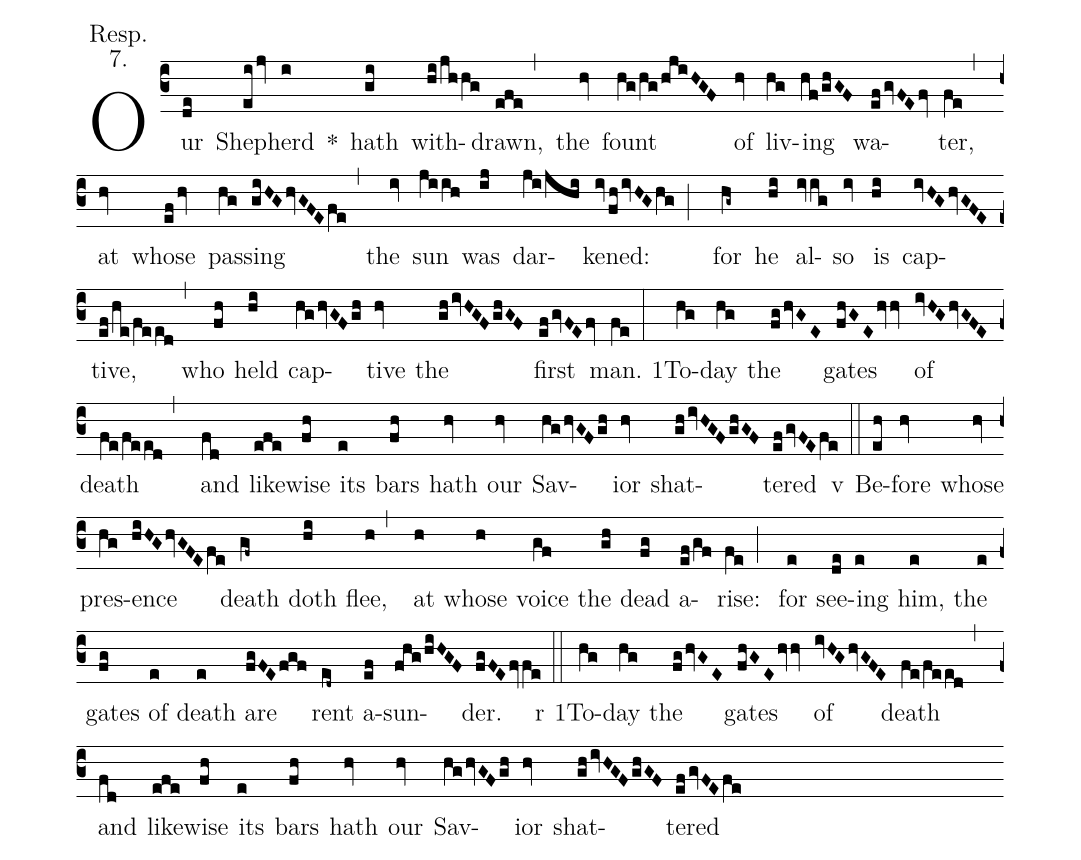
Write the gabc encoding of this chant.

annotation: Resp.;
annotation: 7.;
%%
(c3) Our(de) Shep(eijv)herd(i) <sp>*</sp>() hath(gi) with(hi/jhhg)drawn,(efe,) the(hv) fount(hg/hg/hjiHGF) of(hv) liv(hg)ing(hf/ghGF) wa(efgvFEfv)ter,(fe,) at(hv) whose(efhv) pas(hg)sing(giHGhvGFEfe,) the(iv) sun(jiih) was(ij) dar(ji/jhi)kened:(ivfhivHGhg;) for(hg~) he(hi) al(ivig)so(iv) is(hi) cap(ivHGhvGFE)tive,(ef/he/feed,) who(fh) held(hi) cap(hghvGFgh)tive(hv) the(ghivHGFghGF) first(efgvFEfv) man.(fe:) <sp>1</sp>To(hg)day(hg) the(fghvGE) gates(fhGEhvv) of(ivHGhvGFE) death(fe/feed,) and(fd) like(efe)wise(fh) its(e) bars(fh) hath(hv) our(hv) Sav(hghvGFgh)ior(hv) shat(ghivHGFghGF)tered(efgvFEfe)

<sp>v</sp>(::) Be(eh)fore(hv) whose(hv) pres(hg)ence(hiHGhvGFEfe) death(gf~) doth(hi) flee,(h,) at(h) whose(h) voice(gf) the(gh) dead(fg) a(ef/gf)rise:(fe;) for(e) see(de)ing(e) him,(e) the(e) gates(fg) of(e) death(e) are(fgFEfgf) rent(ed~) a(ef)sun(fhg/hiHGF)der.(fgFEfvfe)

<sp>r</sp>(::) <sp>1</sp>To(hg)day(hg) the(fghvGE) gates(fhGEhvv) of(ivHGhvGFE) death(fe/feed,) and(fd) like(efe)wise(fh) its(e) bars(fh) hath(hv) our(hv) Sav(hghvGFgh)ior(hv) shat(ghivHGFghGF)tered(efgvFEfe)
